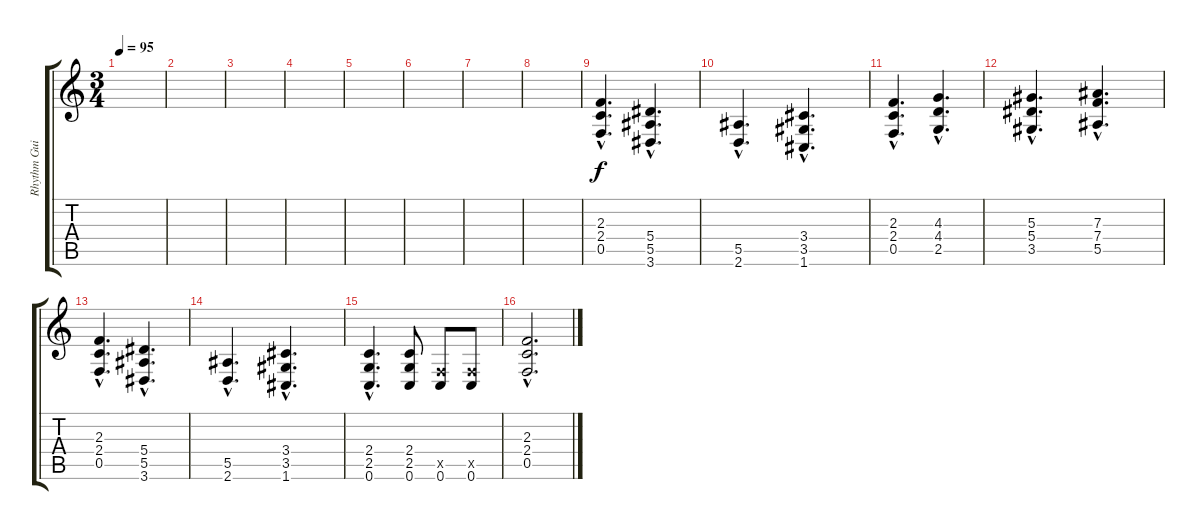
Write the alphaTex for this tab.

\track ("Rhythm Guitar II" "Rhythm Gui") {instrument distortionguitar}
\staff {score tabs}
\tuning (C4 G3 Eb3 Bb2 F2 C2) {hide}
\ts (3 4)
\tempo 95
\clef g2
\ks c
|
|
|
|
|
|
|
|
(2.3{hac} 2.4{hac} 0.5{hac}).4{d} (5.4{hac} 5.5{hac} 3.6{hac}).4{d} |
(5.5{hac} 2.6{hac}).4{d} (3.4{hac} 3.5{hac} 1.6{hac}).4{d} |
(2.3{hac} 2.4{hac} 0.5{hac}).4{d} (4.3{hac} 4.4{hac} 2.5{hac}).4{d} |
(5.3{hac} 5.4{hac} 3.5{hac}).4{d} (7.3{hac} 7.4{hac} 5.5{hac}).4{d} |
(2.3{hac} 2.4{hac} 0.5{hac}).4{d} (5.4{hac} 5.5{hac} 3.6{hac}).4{d} |
(5.5{hac} 2.6{hac}).4{d} (3.4{hac} 3.5{hac} 1.6{hac}).4{d} |
(2.4{hac} 2.5{hac} 0.6).4{d} (2.4 2.5 0.6).8 (0.5{x} 0.6).8 (0.5{x} 0.6).8 |
(2.3{hac} 2.4{hac} 0.5{hac}).2{d}
